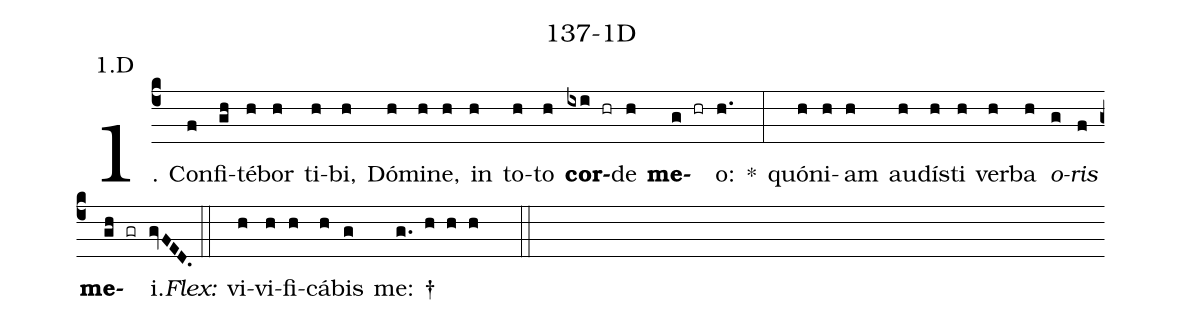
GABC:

name: 137-1D;
annotation: 1.D;
%%
(c4)1. Con(f)fi(gh)té(h)bor(h) ti(h)bi,(h) Dó(h)mi(h)ne,(h) in(h) to(h)to(h) <b>cor</b>(ixi hr)de(h) <b>me</b>(g hr)o:(h.) *(:) quón(h)i(h)am(h) au(h)dís(h)ti(h) ver(h)ba(h) <i>o</i>(g)<i>ris</i>(f) <b>me</b>(gh gr)i.(gvFED.) (::)
<i>Flex:</i>()  vi(h)vi(h)fi(h)cá(h)bis(g) me: †(g. h h h  ::)
